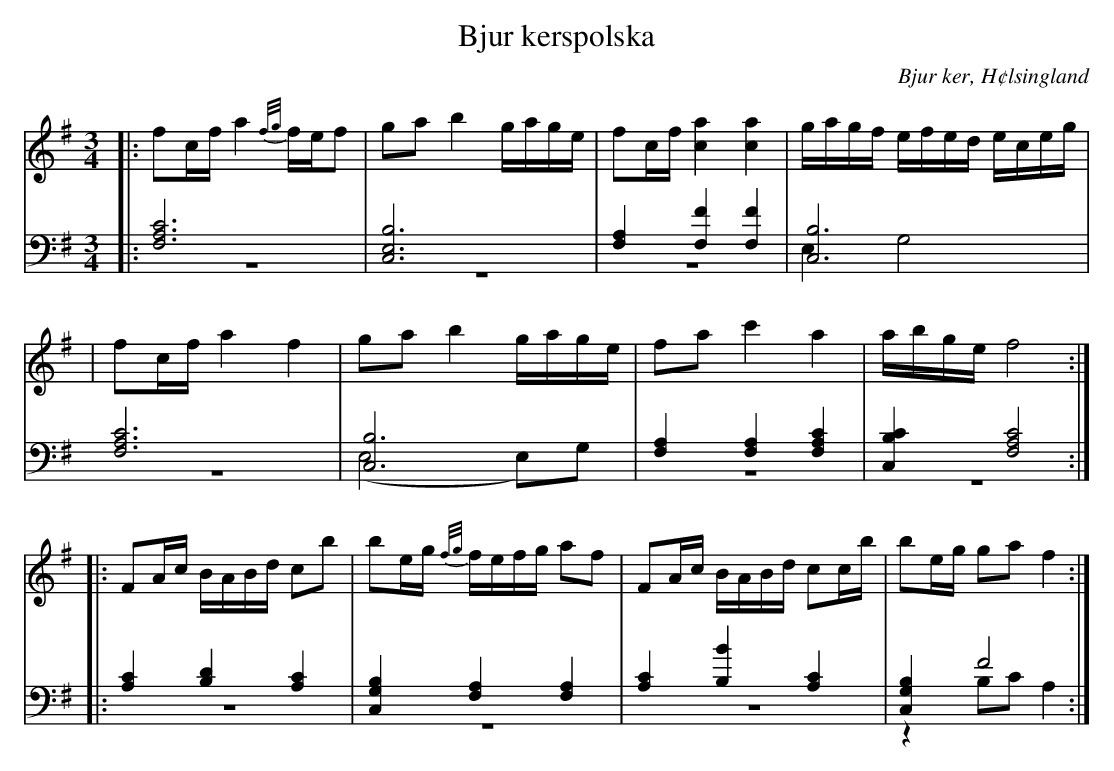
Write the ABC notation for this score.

X:1
T: Bjur kerspolska
O: Bjur ker, H¢lsingland
M: 3/4
L: 1/8
K: G
V:1
V:2
V:3 merge
V: 1
|:fc/f/ a2 {f/g/}f/e/f|ga b2 g/a/g/e/|fc/f/ [c2a2] [c2a2]|g/a/g/f/ e/f/e/d/ e/c/e/g/|
|fc/f/ a2 f2|ga b2 g/a/g/e/|fa c'2 a2| a/b/g/e/ f4:|
|:FA/c/ B/A/B/d/ cb|be/g/ {f/g/}f/e/f/g/ af|FA/c/ B/A/B/d/ cc/b/|be/g/ ga f2:|
V:2 clef=bass
|:[F,6A,6C6]|[C,6E,6B,6]|[F,2A,2] [F,2F2] [F,2F2]|[C,6B,6]|
[F,6A,6C6]|[C,6B,6]|[F,2A,2] [F,2A,2] [F,2A,2C2]|[C,2B,2C2] [F,4A,4C4]:|
 |:[A,2C2] [B,2D2] [A,2C2]|[C,2G,2B,2] [F,2A,2] [F,2A,2]|[A,2C2] [B,2B2] [A,2C2]|[C,2G,2B,2] F4 :|
V:3 clef=bass
 |:z6|z6|z6|E,2 G,4|
 |z6|(E,4 E,)G,|z6|z6:|
|:z6|z6|z6|z2 B,C A,2:|
